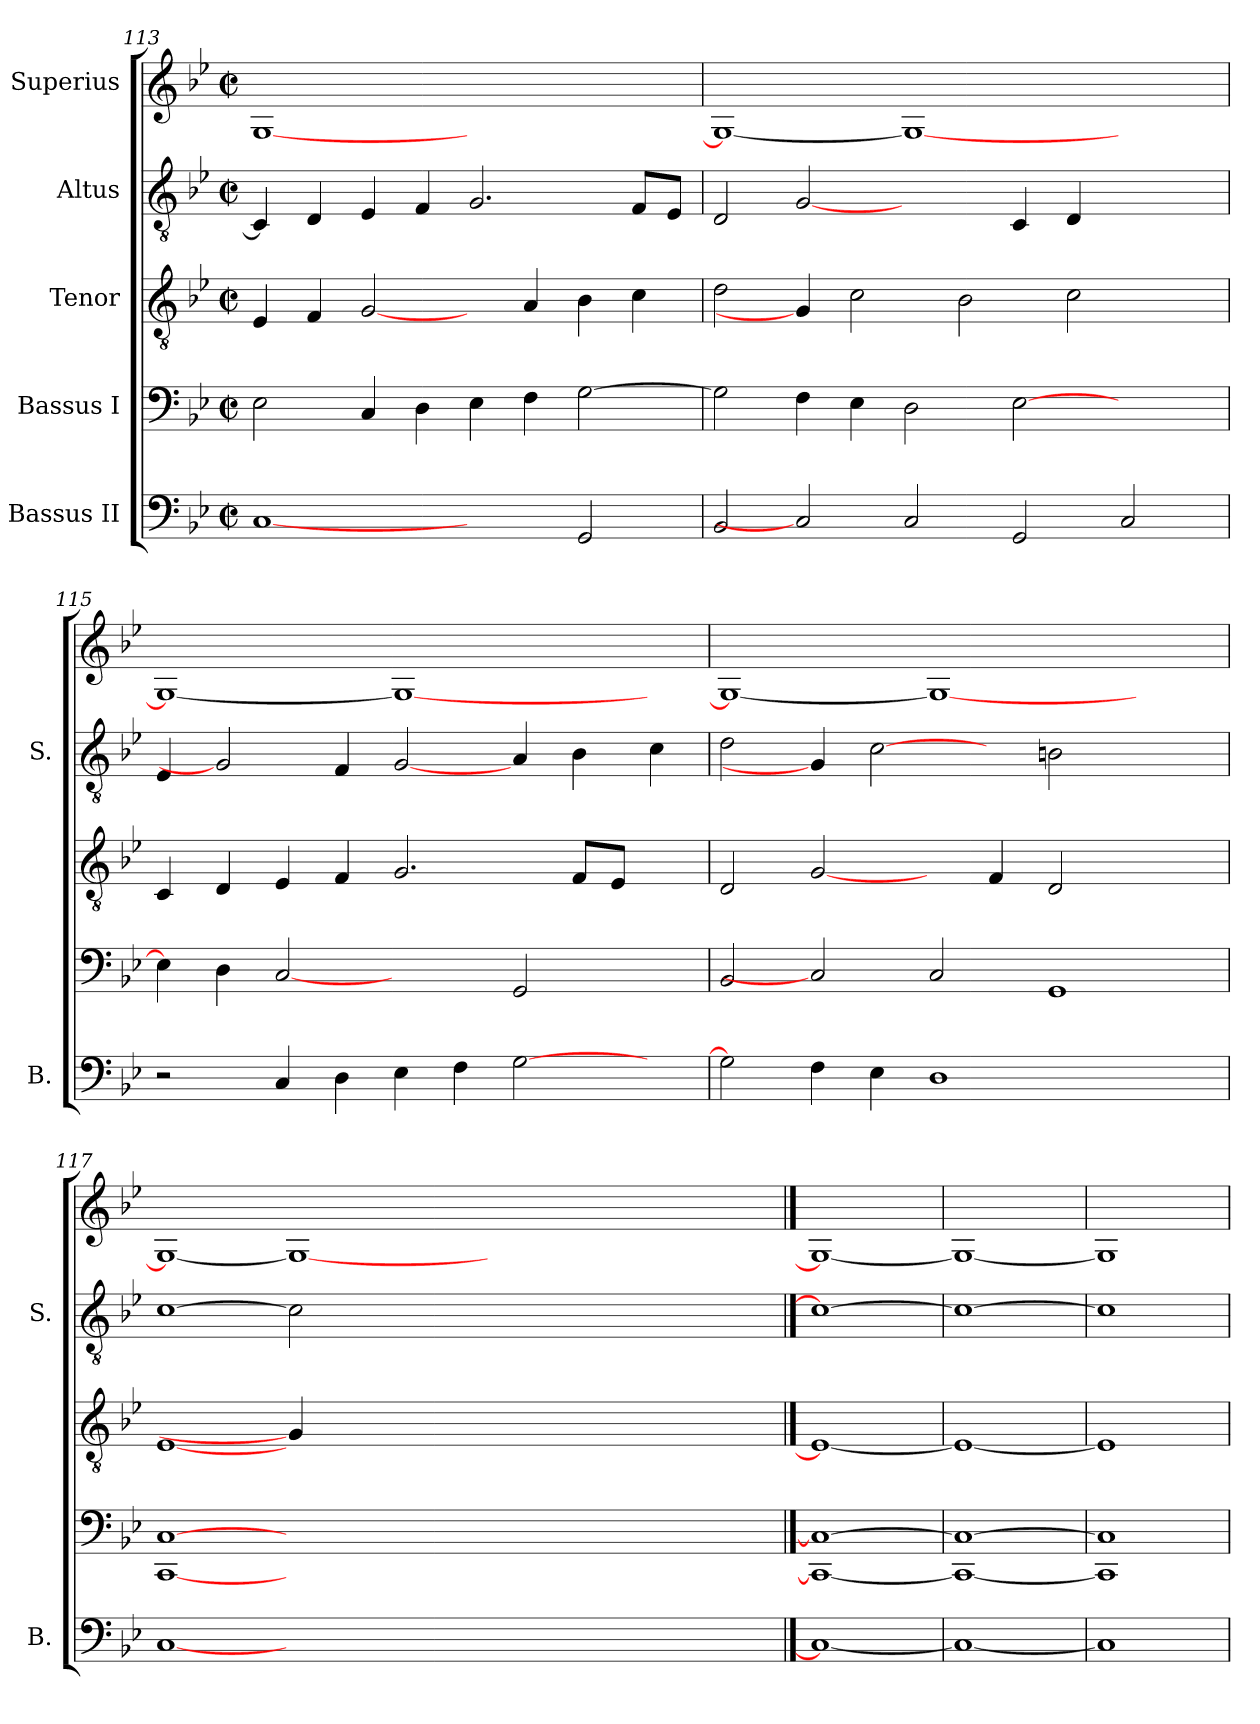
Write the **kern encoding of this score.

**kern	**kern	**kern	**kern	**kern
*part5	*part4	*part3	*part2	*part1
*staff5	*staff4	*staff3	*staff2	*staff1
*I"Bassus II	*I"Bassus I	*I"Tenor	*I"Altus	*I"Superius
*I'B.	*	*	*I'S.	*
*clefF4	*clefF4	*clefGv2	*clefGv2	*clefG2
*	*	*ITrd7c12	*ITrd7c12	*
*k[b-e-]	*k[b-e-]	*k[b-e-]	*k[b-e-]	*k[b-e-]
*B-:	*B-:	*B-:	*B-:	*B-:
*M2/2	*M2/2	*M2/2	*M2/2	*M2/2
*met(c|)	*met(c|)	*met(c|)	*met(c|)	*met(c|)
=113	=113	=113	=113	=113
[1Ci	2E-i\	4EE-i/	4CCi/]	[<1Gi
.	.	4FFi/	4DDi/	.
.	4Ci/	[2GGi/	4EE-i/	.
.	4Di\	.	4FFi/	.
2ryy	4E-i\	4ryy	2.GGi/	1ryy
.	4Fi\	4AAi/	.	.
2GGi/	[>2Gi\	4BB-i\	.	.
.	.	4Ci\	8FFi/L	.
.	.	.	8EE-i/J	.
!!LO:PB:g=z
=114	=114	=114	=114	=114
2BB-i/	2Gi\]	2Di\	2DDi/	1Gi_<
2Ci]	4Fi\	4GGi/]	[2GGi	.
.	4E-i\	2Ci\	.	.
2Ci/	2Di\	.	2ryy	1Gi_
.	.	2BB-i\	.	.
2GGi/	[>2E-i\	.	4CCi/	.
.	.	2Ci\	4DDi/	.
2Ci/	2ryy	.	2ryy	2ryy
.	.	4ryy	.	.
=115	=115	=115	=115	=115
2r	4E-i\]	4CCi/	4EE-i/	1Gi_<
.	4Di\	4DDi/	2GGi]	.
4Ci/	[2Ci	4EE-i/	.	.
4Di\	.	4FFi/	4FFi/	.
4E-i\	2ryy	2.GGi/	[2GGi/	1Gi_
4Fi\	.	.	.	.
[>2Gi\	2GGi/	.	4AAi/	.
.	.	8FFi/L	4BB-i\	.
.	.	8EE-i/J	.	.
4ryy	4ryy	4ryy	4Ci\	4ryy
=116	=116	=116	=116	=116
2Gi\]	2BB-i/	2DDi/	2Di\	1Gi_<
4Fi\	2Ci]	[2GGi/	4GGi/]	.
4E-i\	.	.	[2Ci	.
1Di	2Ci/	4ryy	.	1Gi_
.	.	4FFi/	4ryy	.
.	1GGi	2DDi/	2BBni\	.
2ryy	.	2ryy	2ryy	2ryy
=117	=117	=117	=117	=117
[1Ci	[1CCi [1Ci	[1EE-i	[1Ci	1Gi_<
0.ryy	0.ryy	4GGi/]	2Ci]	1Gi_
.	.	0ryy	.	.
.	.	.	0ryy	.
.	.	.	.	0ryy
.	.	2.ryy	.	.
.	.	.	2ryy	.
==118	==118	==118	==118	==118
1Ci_	1CCi_ 1Ci_	1EE-i_	1Ci_	1Gi_
=119	=119	=119	=119	=119
1Ci_	1CCi_ 1Ci_	1EE-i_	1Ci_	1Gi_
=120	=120	=120	=120	=120
1Ci]	1CCi] 1Ci]	1EE-i]	1Ci]	1Gi]
=	=	=	=	=
*-	*-	*-	*-	*-
